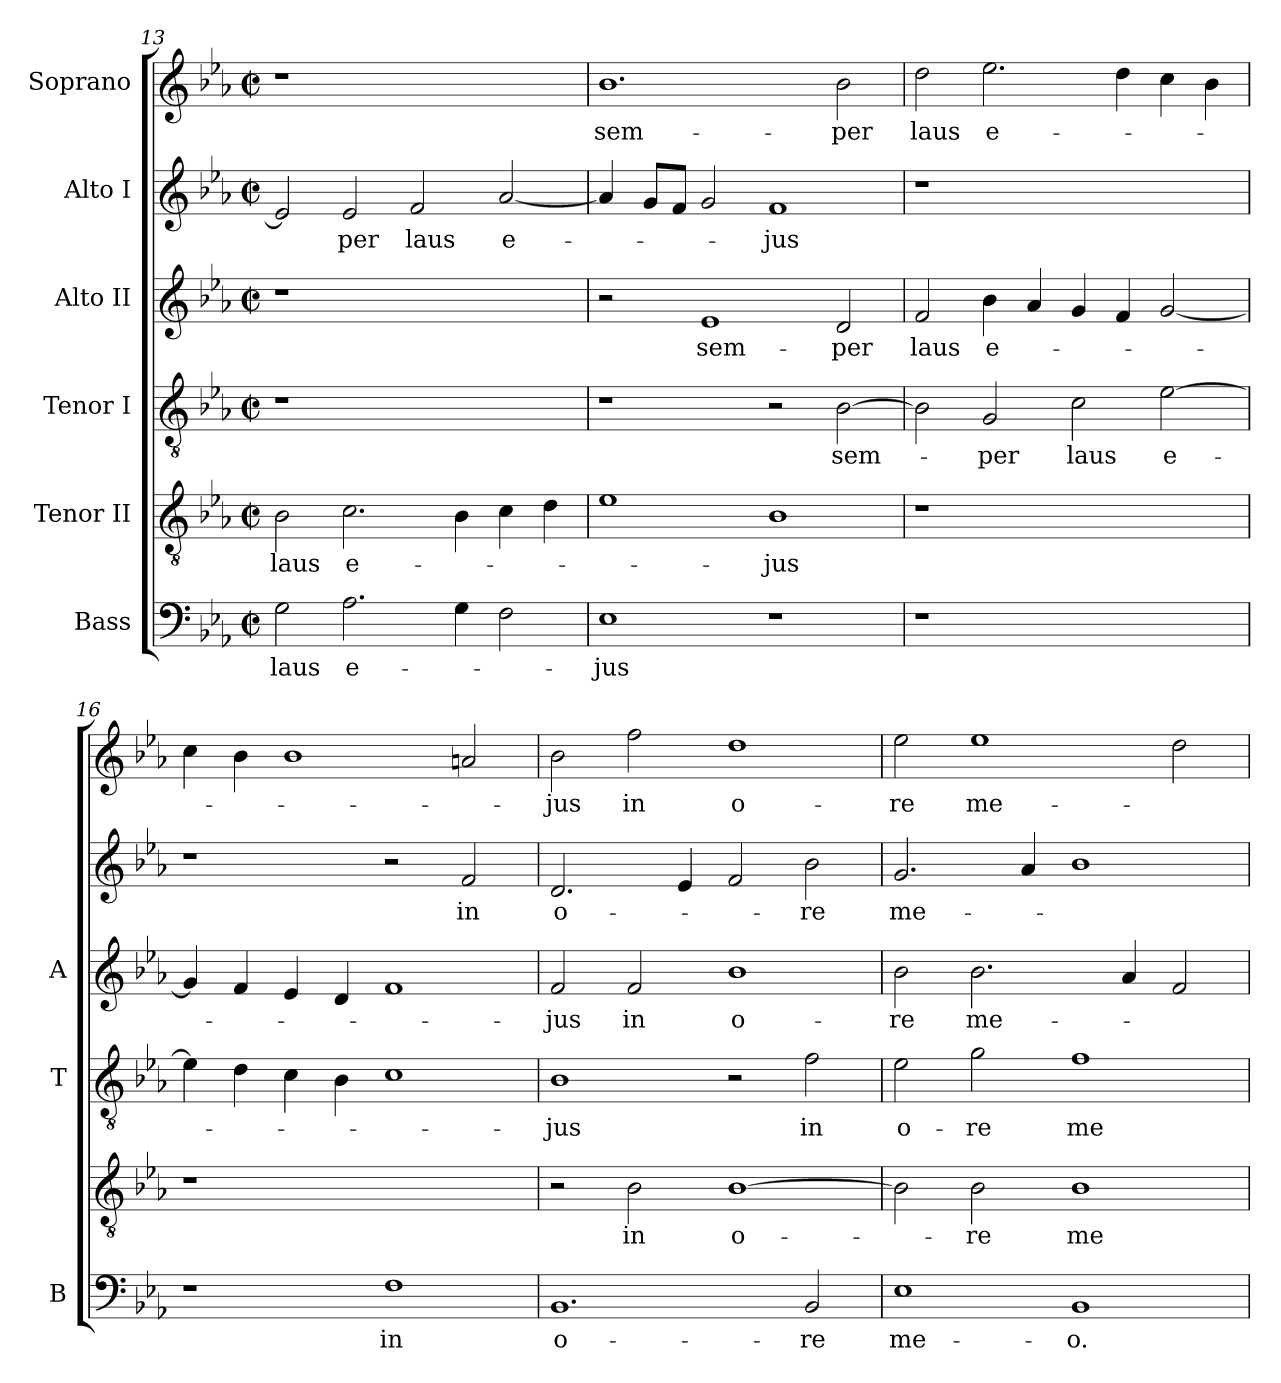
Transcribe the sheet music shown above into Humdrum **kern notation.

**kern	**text	**kern	**text	**kern	**text	**kern	**text	**kern	**text	**kern	**text
*part6	*part6	*part5	*part5	*part4	*part4	*part3	*part3	*part2	*part2	*part1	*part1
*staff6	*staff6	*staff5	*staff5	*staff4	*staff4	*staff3	*staff3	*staff2	*staff2	*staff1	*staff1
*I"Bass	*	*I"Tenor II	*	*I"Tenor I	*	*I"Alto II	*	*I"Alto I	*	*I"Soprano	*
*I'B	*	*	*	*I'T	*	*I'A	*	*	*	*	*
*clefF4	*	*clefGv2	*	*clefGv2	*	*clefG2	*	*clefG2	*	*clefG2	*
*k[b-e-a-]	*	*k[b-e-a-]	*	*k[b-e-a-]	*	*k[b-e-a-]	*	*k[b-e-a-]	*	*k[b-e-a-]	*
*E-:	*	*E-:	*	*E-:	*	*E-:	*	*E-:	*	*E-:	*
*M2/2	*	*M2/2	*	*M2/2	*	*M2/2	*	*M2/2	*	*M2/2	*
*met(c|)	*	*met(c|)	*	*met(c|)	*	*met(c|)	*	*met(c|)	*	*met(c|)	*
=13	=13	=13	=13	=13	=13	=13	=13	=13	=13	=13	=13
!	!LO:LY:b	!	!LO:LY:b	!LO:N:vis=1	!	!LO:N:vis=1	!	!	!	!LO:N:vis=1	!
2G\	laus	2B-\	laus	1r	.	1r	.	2e-/]	.	1r	.
!	!LO:LY:b	!	!LO:LY:b	!	!	!	!	!	!LO:LY:b	!	!
2.A-\	e-	2.c\	e-	.	.	.	.	2e-/	-per	.	.
!	!	!	!	!	!	!	!	!	!LO:LY:b	!	!
.	.	.	.	1ryy	.	1ryy	.	2f/	laus	1ryy	.
4G\	.	4B-\	.	.	.	.	.	.	.	.	.
!	!	!	!	!	!	!	!	!	!LO:LY:b	!	!
2F\	.	4c\	.	.	.	.	.	[<2a-/	e-	.	.
.	.	4d\	.	.	.	.	.	.	.	.	.
=14	=14	=14	=14	=14	=14	=14	=14	=14	=14	=14	=14
!	!LO:LY:b	!	!	!	!	!	!	!	!	!	!LO:LY:b
1E-	-jus	1e-	.	1r	.	2r	.	4a-/]	.	1.b-	sem-
.	.	.	.	.	.	.	.	8g/L	.	.	.
.	.	.	.	.	.	.	.	8f/J	.	.	.
!	!	!	!	!	!	!	!LO:LY:b	!	!	!	!
.	.	.	.	.	.	1e-	sem-	2g/	.	.	.
!	!	!	!LO:LY:b	!	!	!	!	!	!LO:LY:b	!	!
1r	.	1B-	-jus	2r	.	.	.	1f	-jus	.	.
!	!	!	!	!	!LO:LY:b	!	!LO:LY:b	!	!	!	!LO:LY:b
.	.	.	.	[>2B-\	sem-	2d/	-per	.	.	2b-\	-per
!!LO:LB:g=z
=15	=15	=15	=15	=15	=15	=15	=15	=15	=15	=15	=15
!LO:N:vis=1	!	!LO:N:vis=1	!	!	!	!	!LO:LY:b	!LO:N:vis=1	!	!	!LO:LY:b
1r	.	1r	.	2B-\]	.	2f/	laus	1r	.	2dd\	laus
!	!	!	!	!	!LO:LY:b	!	!LO:LY:b	!	!	!	!LO:LY:b
.	.	.	.	2G/	-per	4b-\	e-	.	.	2.ee-\	e-
.	.	.	.	.	.	4a-/	.	.	.	.	.
!	!	!	!	!	!LO:LY:b	!	!	!	!	!	!
1ryy	.	1ryy	.	2c\	laus	4g/	.	1ryy	.	.	.
.	.	.	.	.	.	4f/	.	.	.	4dd\	.
!	!	!	!	!	!LO:LY:b	!	!	!	!	!	!
.	.	.	.	[>2e-\	e-	[<2g/	.	.	.	4cc\	.
.	.	.	.	.	.	.	.	.	.	4b-\	.
=16	=16	=16	=16	=16	=16	=16	=16	=16	=16	=16	=16
!	!	!LO:N:vis=1	!	!	!	!	!	!	!	!	!
1r	.	1r	.	4e-\]	.	4g/]	.	1r	.	4cc\	.
.	.	.	.	4d\	.	4f/	.	.	.	4b-\	.
.	.	.	.	4c\	.	4e-/	.	.	.	1b-	.
.	.	.	.	4B-\	.	4d/	.	.	.	.	.
!	!LO:LY:b	!	!	!	!	!	!	!	!	!	!
1F	in	1ryy	.	1c	.	1f	.	2r	.	.	.
!	!	!	!	!	!	!	!	!	!LO:LY:b	!	!
.	.	.	.	.	.	.	.	2f/	in	2an/	.
=17	=17	=17	=17	=17	=17	=17	=17	=17	=17	=17	=17
!	!LO:LY:b	!	!	!	!LO:LY:b	!	!LO:LY:b	!	!LO:LY:b	!	!LO:LY:b
1.BB-	o-	2r	.	1B-	-jus	2f/	-jus	2.d/	o-	2b-\	-jus
!	!	!	!LO:LY:b	!	!	!	!LO:LY:b	!	!	!	!LO:LY:b
.	.	2B-\	in	.	.	2f/	in	.	.	2ff\	in
.	.	.	.	.	.	.	.	4e-/	.	.	.
!	!	!	!LO:LY:b	!	!	!	!LO:LY:b	!	!	!	!LO:LY:b
.	.	[>1B-	o-	2r	.	1b-	o-	2f/	.	1dd	o-
!	!LO:LY:b	!	!	!	!LO:LY:b	!	!	!	!LO:LY:b	!	!
2BB-/	-re	.	.	2f\	in	.	.	2b-\	-re	.	.
=18	=18	=18	=18	=18	=18	=18	=18	=18	=18	=18	=18
!	!LO:LY:b	!	!	!	!LO:LY:b	!	!LO:LY:b	!	!LO:LY:b	!	!LO:LY:b
1E-	me-	2B-\]	.	2e-\	o-	2b-\	-re	2.g/	me-	2ee-\	-re
!	!	!	!LO:LY:b	!	!LO:LY:b	!	!LO:LY:b	!	!	!	!LO:LY:b
.	.	2B-\	-re	2g\	-re	2.b-\	me-	.	.	1ee-	me-
.	.	.	.	.	.	.	.	4a-/	.	.	.
!	!LO:LY:b	!	!LO:LY:b	!	!LO:LY:b	!	!	!	!	!	!
1BB-	-o.	1B-	me-	1f	me-	.	.	1b-	.	.	.
.	.	.	.	.	.	4a-/	.	.	.	.	.
.	.	.	.	.	.	2f/	.	.	.	2dd\	.
=	=	=	=	=	=	=	=	=	=	=	=
*-	*-	*-	*-	*-	*-	*-	*-	*-	*-	*-	*-
